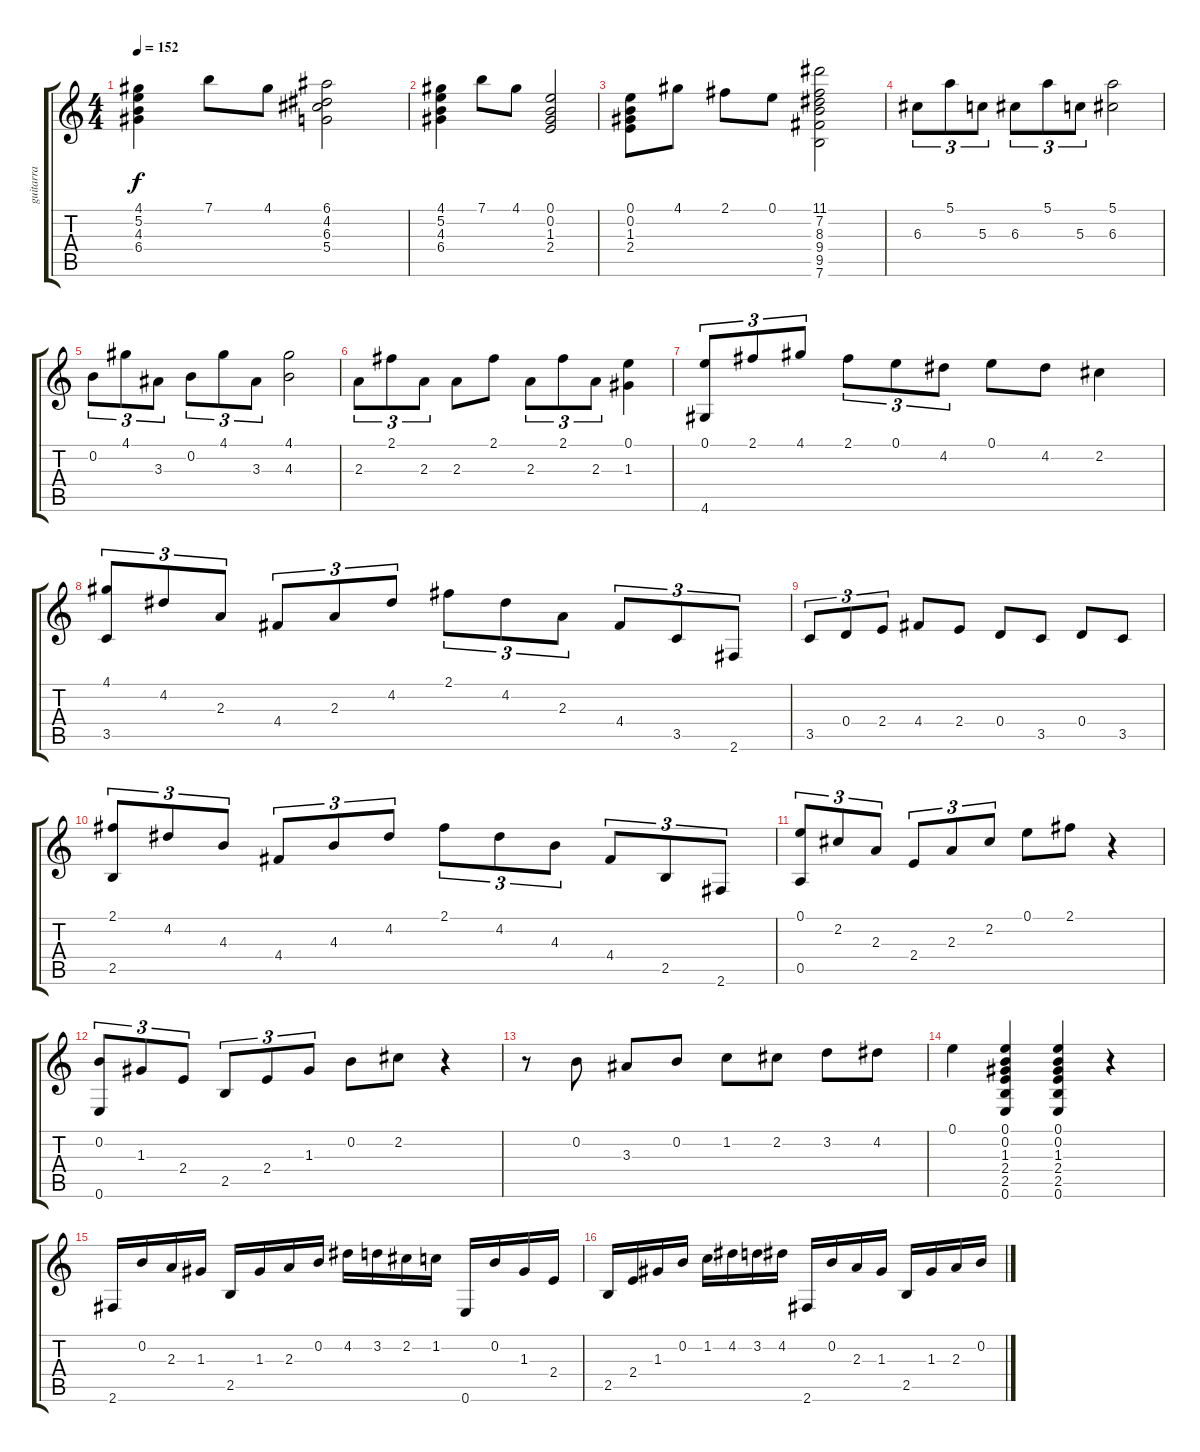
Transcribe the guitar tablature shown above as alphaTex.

\track ("guitarra" "guitarra") {instrument acousticguitarnylon}
\staff {score tabs}
\tuning (E4 B3 G3 D3 A2 E2) {hide}
\ts (4 4)
\tempo 152
\clef g2
\ks c
(4.1 5.2 4.3 6.4).4{dy f instrument acousticguitarnylon} 7.1.8 4.1.8 (6.1 4.2 6.3 5.4).2 |
(4.1 5.2 4.3 6.4).4 7.1.8 4.1.8 (0.1 0.2 1.3 2.4).2 |
(0.1 0.2 1.3 2.4).8 4.1.8 2.1.8 0.1.8 (11.1 7.2 8.3 9.4 9.5 7.6).2 |
6.3.8{tu (3 2)} 5.1.8{tu (3 2)} 5.3.8{tu (3 2)} 6.3.8{tu (3 2)} 5.1.8{tu (3 2)} 5.3.8{tu (3 2)} (5.1 6.3).2 |
0.2.8{tu (3 2)} 4.1.8{tu (3 2)} 3.3.8{tu (3 2)} 0.2.8{tu (3 2)} 4.1.8{tu (3 2)} 3.3.8{tu (3 2)} (4.1 4.3).2 |
2.3.8{tu (3 2)} 2.1.8{tu (3 2)} 2.3.8{tu (3 2)} 2.3.8 2.1.8 2.3.8{tu (3 2)} 2.1.8{tu (3 2)} 2.3.8{tu (3 2)} (0.1 1.3).4 |
(0.1 4.6).8{tu (3 2)} 2.1.8{tu (3 2)} 4.1.8{tu (3 2)} 2.1.8{tu (3 2)} 0.1.8{tu (3 2)} 4.2.8{tu (3 2)} 0.1.8 4.2.8 2.2.4 |
(4.1 3.5).8{tu (3 2)} 4.2.8{tu (3 2)} 2.3.8{tu (3 2)} 4.4.8{tu (3 2)} 2.3.8{tu (3 2)} 4.2.8{tu (3 2)} 2.1.8{tu (3 2)} 4.2.8{tu (3 2)} 2.3.8{tu (3 2)} 4.4.8{tu (3 2)} 3.5.8{tu (3 2)} 2.6.8{tu (3 2)} |
3.5.8{tu (3 2)} 0.4.8{tu (3 2)} 2.4.8{tu (3 2)} 4.4.8 2.4.8 0.4.8 3.5.8 0.4.8 3.5.8 |
(2.1 2.5).8{tu (3 2)} 4.2.8{tu (3 2)} 4.3.8{tu (3 2)} 4.4.8{tu (3 2)} 4.3.8{tu (3 2)} 4.2.8{tu (3 2)} 2.1.8{tu (3 2)} 4.2.8{tu (3 2)} 4.3.8{tu (3 2)} 4.4.8{tu (3 2)} 2.5.8{tu (3 2)} 2.6.8{tu (3 2)} |
(0.1 0.5).8{tu (3 2)} 2.2.8{tu (3 2)} 2.3.8{tu (3 2)} 2.4.8{tu (3 2)} 2.3.8{tu (3 2)} 2.2.8{tu (3 2)} 0.1.8 2.1.8 r.4 |
(0.2 0.6).8{tu (3 2)} 1.3.8{tu (3 2)} 2.4.8{tu (3 2)} 2.5.8{tu (3 2)} 2.4.8{tu (3 2)} 1.3.8{tu (3 2)} 0.2.8 2.2.8 r.4 |
r.8 0.2.8 3.3.8 0.2.8 1.2.8 2.2.8 3.2.8 4.2.8 |
0.1.4 (0.1 0.2 1.3 2.4 2.5 0.6).4 (0.1 0.2 1.3 2.4 2.5 0.6).4 r.4 |
2.6.16 0.2.16 2.3.16 1.3.16 2.5.16 1.3.16 2.3.16 0.2.16 4.2.16 3.2.16 2.2.16 1.2.16 0.6.16 0.2.16 1.3.16 2.4.16 |
2.5.16 2.4.16 1.3.16 0.2.16 1.2.16 4.2.16 3.2.16 4.2.16 2.6.16 0.2.16 2.3.16 1.3.16 2.5.16 1.3.16 2.3.16 0.2.16
